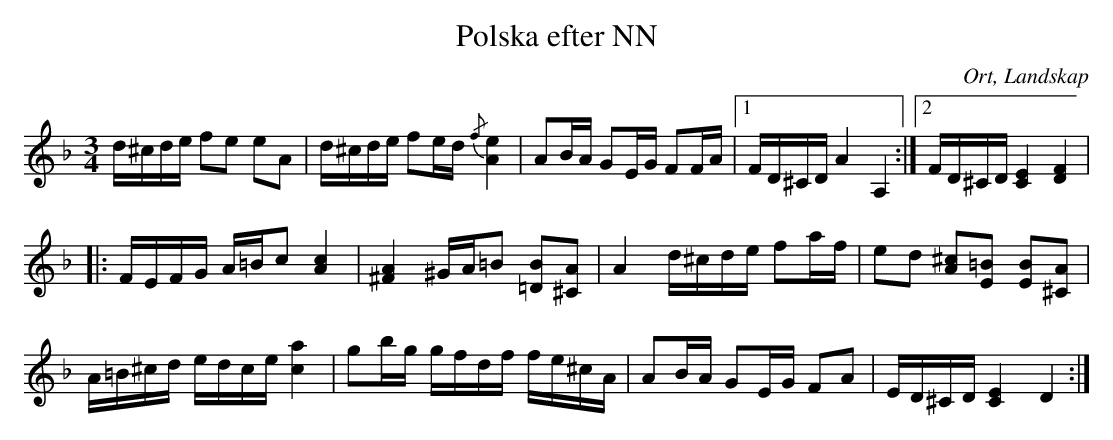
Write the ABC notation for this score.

X:1
T:Polska efter NN
O:Ort, Landskap
M:3/4
L:1/8
K:Dm
d/^c/d/e/ fe eA|d/^c/d/e/ fe/d/ {/f}[e2A2]|AB/A/ GE/G/ FF/A/|1 F/D/^C/D/ A2 A,2:|2 F/D/^C/D/ [C2E2] [D2F2]|
|:F/E/F/G/ A/=B/c [A2c2]|[^F2A2] ^G/A/=B [=DB][^CA]|A2 d/^c/d/e/ fa/f/|ed [A^c][E=B] [EB][^CA]|
A/=B/^c/d/ e/d/c/e/ [c2a2]|gb/g/ g/f/d/f/ f/e/^c/A/|AB/A/ GE/G/ FA|E/D/^C/D/ [C2E2] D2:|
